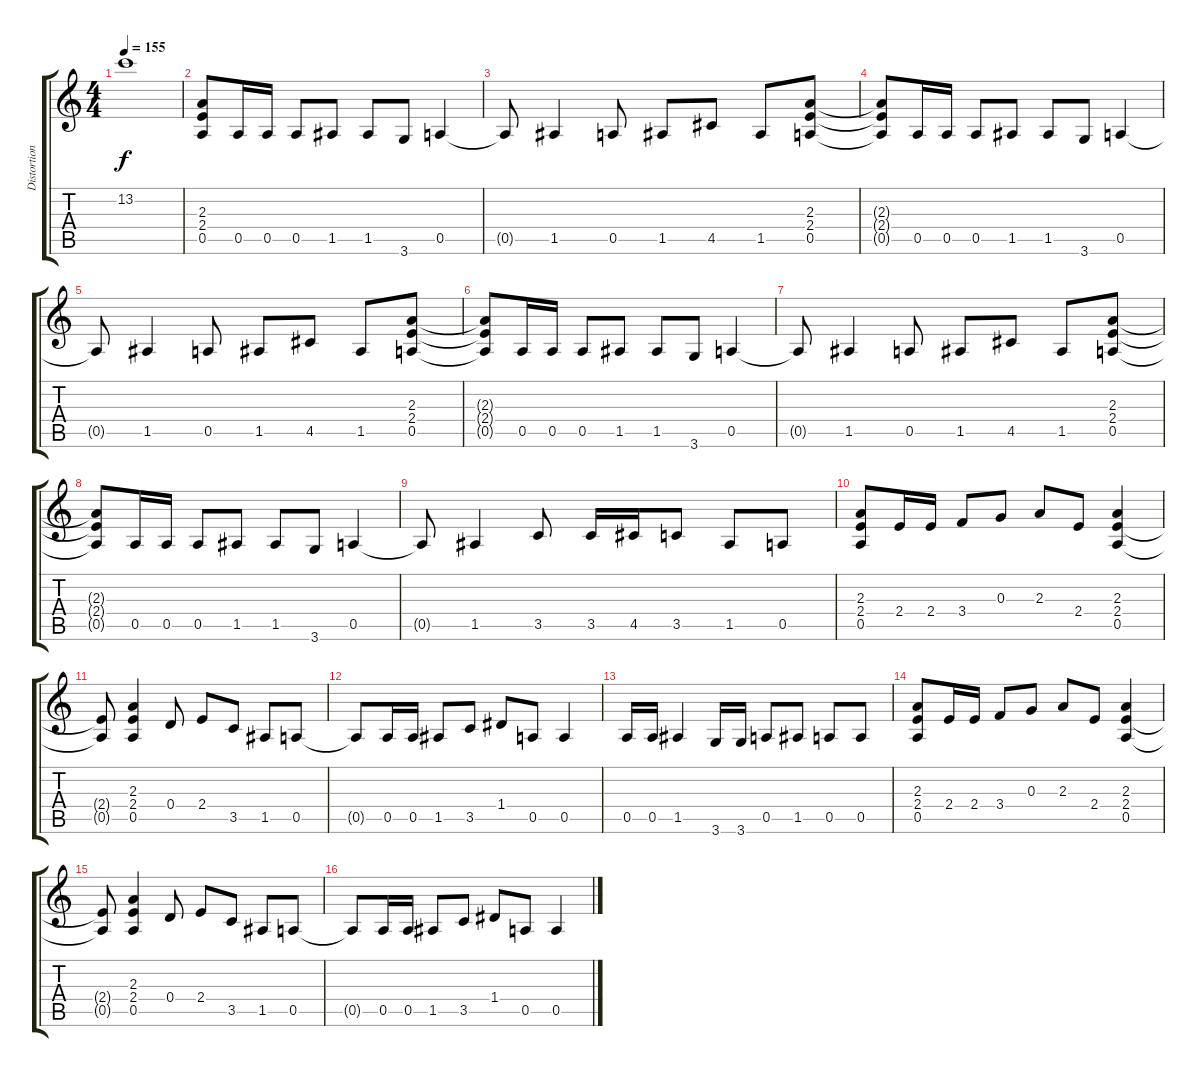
\track ("Distortion Guitar" "Distortion") {instrument distortionguitar}
\staff {score tabs}
\tuning (E4 B3 G3 D3 A2 E2) {hide}
\ts (4 4)
\tempo 155
\clef g2
\ks c
13.2{t}.1{dy f} |
(2.3 2.4 0.5).8{instrument distortionguitar} 0.5.16 0.5.16 0.5.8 1.5.8 1.5.8 3.6.8 0.5.4 |
0.5{t}.8 1.5.4 0.5.8 1.5.8 4.5.8 1.5.8 (2.3 2.4 0.5).8 |
(2.3{t} 2.4{t} 0.5{t}).8 0.5.16 0.5.16 0.5.8 1.5.8 1.5.8 3.6.8 0.5.4 |
0.5{t}.8 1.5.4 0.5.8 1.5.8 4.5.8 1.5.8 (2.3 2.4 0.5).8 |
(2.3{t} 2.4{t} 0.5{t}).8 0.5.16 0.5.16 0.5.8 1.5.8 1.5.8 3.6.8 0.5.4 |
0.5{t}.8 1.5.4 0.5.8 1.5.8 4.5.8 1.5.8 (2.3 2.4 0.5).8 |
(2.3{t} 2.4{t} 0.5{t}).8 0.5.16 0.5.16 0.5.8 1.5.8 1.5.8 3.6.8 0.5.4 |
0.5{t}.8 1.5.4 3.5.8 3.5.16 4.5.16 3.5.8 1.5.8 0.5.8 |
(2.3 2.4 0.5).8{instrument overdrivenguitar} 2.4.16 2.4.16 3.4.8 0.3.8 2.3.8 2.4.8 (2.3 2.4 0.5).4 |
(2.4{t} 0.5{t}).8 (2.3 2.4 0.5).4 0.4.8 2.4.8 3.5.8 1.5.8 0.5.8 |
0.5{t}.8 0.5.16 0.5.16 1.5.8 3.5.8 1.4.8 0.5.8 0.5.4 |
0.5.16 0.5.16 1.5.4 3.6.16 3.6.16 0.5.8 1.5.8 0.5.8 0.5.8 |
(2.3 2.4 0.5).8 2.4.16 2.4.16 3.4.8 0.3.8 2.3.8 2.4.8 (2.3 2.4 0.5).4 |
(2.4{t} 0.5{t}).8 (2.3 2.4 0.5).4 0.4.8 2.4.8 3.5.8 1.5.8 0.5.8 |
0.5{t}.8 0.5.16 0.5.16 1.5.8 3.5.8 1.4.8 0.5.8 0.5.4
